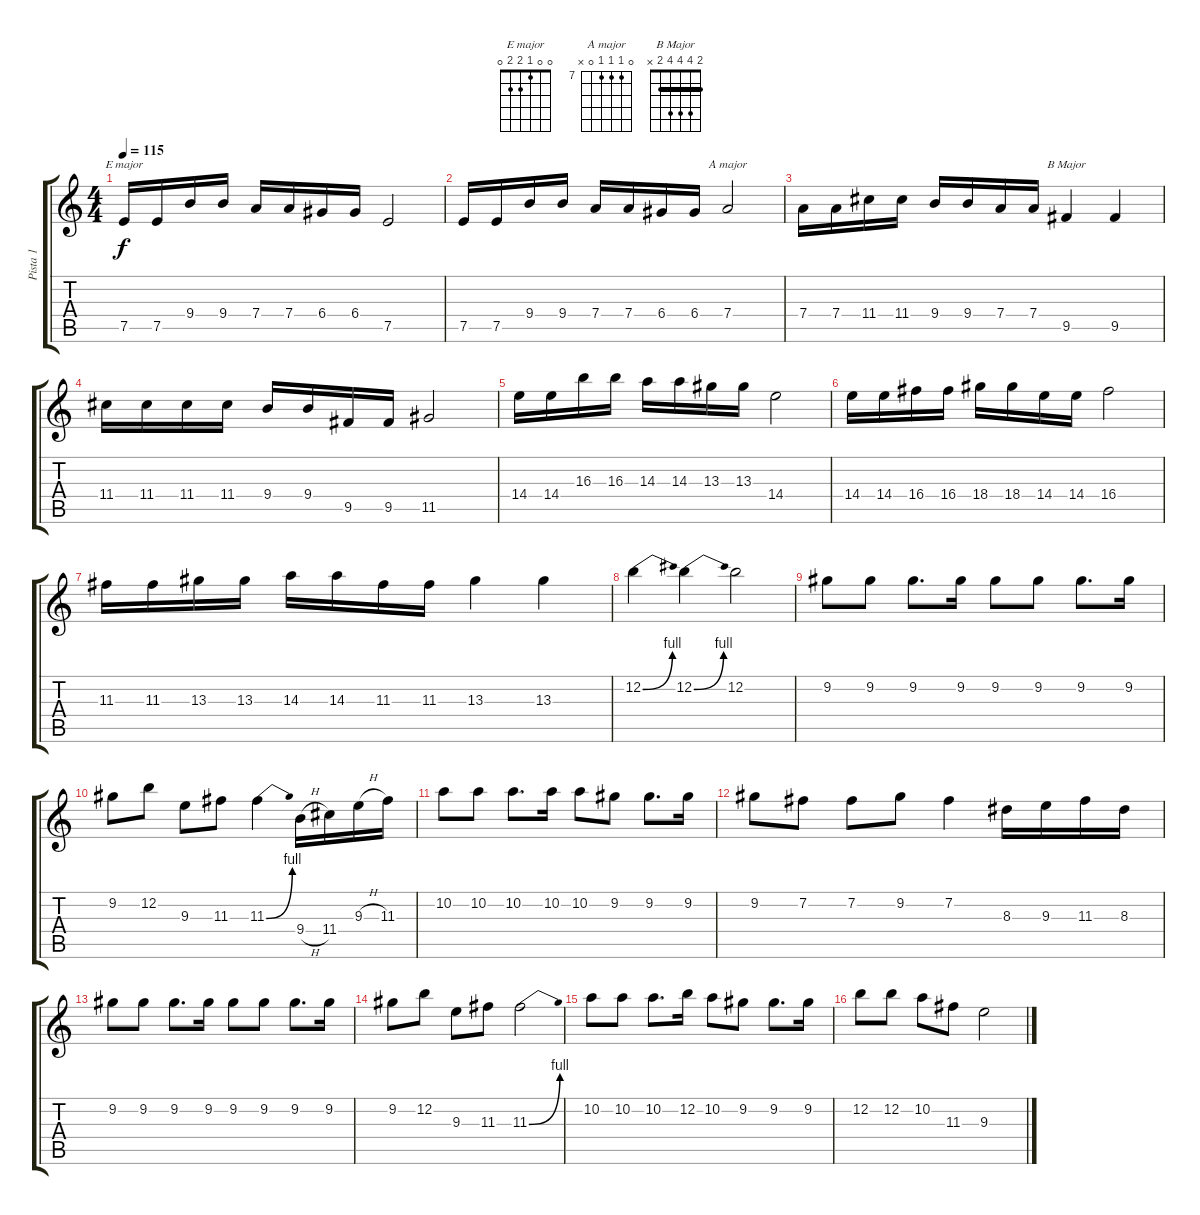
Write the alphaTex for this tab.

\track ("Pista 1" "Pista 1") {instrument acousticguitarnylon}
\staff {score tabs}
\tuning (E4 B3 G3 D3 A2 E2) {hide}
\chord ("E major" 0 0 1 2 2 0)
\chord ("A major" 0 7 7 7 0 x) {firstfret 7}
\chord ("B Major" 2 4 4 4 2 x) {barre 2}
\ts (4 4)
\tempo 115
\clef g2
\ks c
7.5.16{ch "E major" dy f instrument acousticguitarnylon} 7.5.16 9.4.16 9.4.16 7.4.16 7.4.16 6.4.16 6.4.16 7.5.2 |
7.5.16 7.5.16 9.4.16 9.4.16 7.4.16 7.4.16 6.4.16 6.4.16 7.4.2{ch "A major"} |
7.4.16 7.4.16 11.4.16 11.4.16 9.4.16 9.4.16 7.4.16 7.4.16 9.5.4{ch "B Major"} 9.5.4 |
11.4.16 11.4.16 11.4.16 11.4.16 9.4.16 9.4.16 9.5.16 9.5.16 11.5.2 |
14.4.16 14.4.16 16.3.16 16.3.16 14.3.16 14.3.16 13.3.16 13.3.16 14.4.2 |
14.4.16 14.4.16 16.4.16 16.4.16 18.4.16 18.4.16 14.4.16 14.4.16 16.4.2 |
11.3.16 11.3.16 13.3.16 13.3.16 14.3.16 14.3.16 11.3.16 11.3.16 13.3.4 13.3.4 |
12.2{be (bend 0 0 60 4)}.4 12.2{be (bend 0 0 60 4)}.4 12.2.2 |
9.2.8 9.2.8 9.2.8{d} 9.2.16 9.2.8 9.2.8 9.2.8{d} 9.2.16 |
9.2.8 12.2.8 9.3.8 11.3.8 11.3{be (bend 0 0 60 4)}.4 9.4{h}.16 11.4.16 9.3{h}.16 11.3.16 |
10.2.8 10.2.8 10.2.8{d} 10.2.16 10.2.8 9.2.8 9.2.8{d} 9.2.16 |
9.2.8 7.2.8 7.2.8 9.2.8 7.2.4 8.3.16 9.3.16 11.3.16 8.3.16 |
9.2.8 9.2.8 9.2.8{d} 9.2.16 9.2.8 9.2.8 9.2.8{d} 9.2.16 |
9.2.8 12.2.8 9.3.8 11.3.8 11.3{be (bend 0 0 60 4)}.2 |
10.2.8 10.2.8 10.2.8{d} 12.2.16 10.2.8 9.2.8 9.2.8{d} 9.2.16 |
12.2.8 12.2.8 10.2.8 11.3.8 9.3.2
